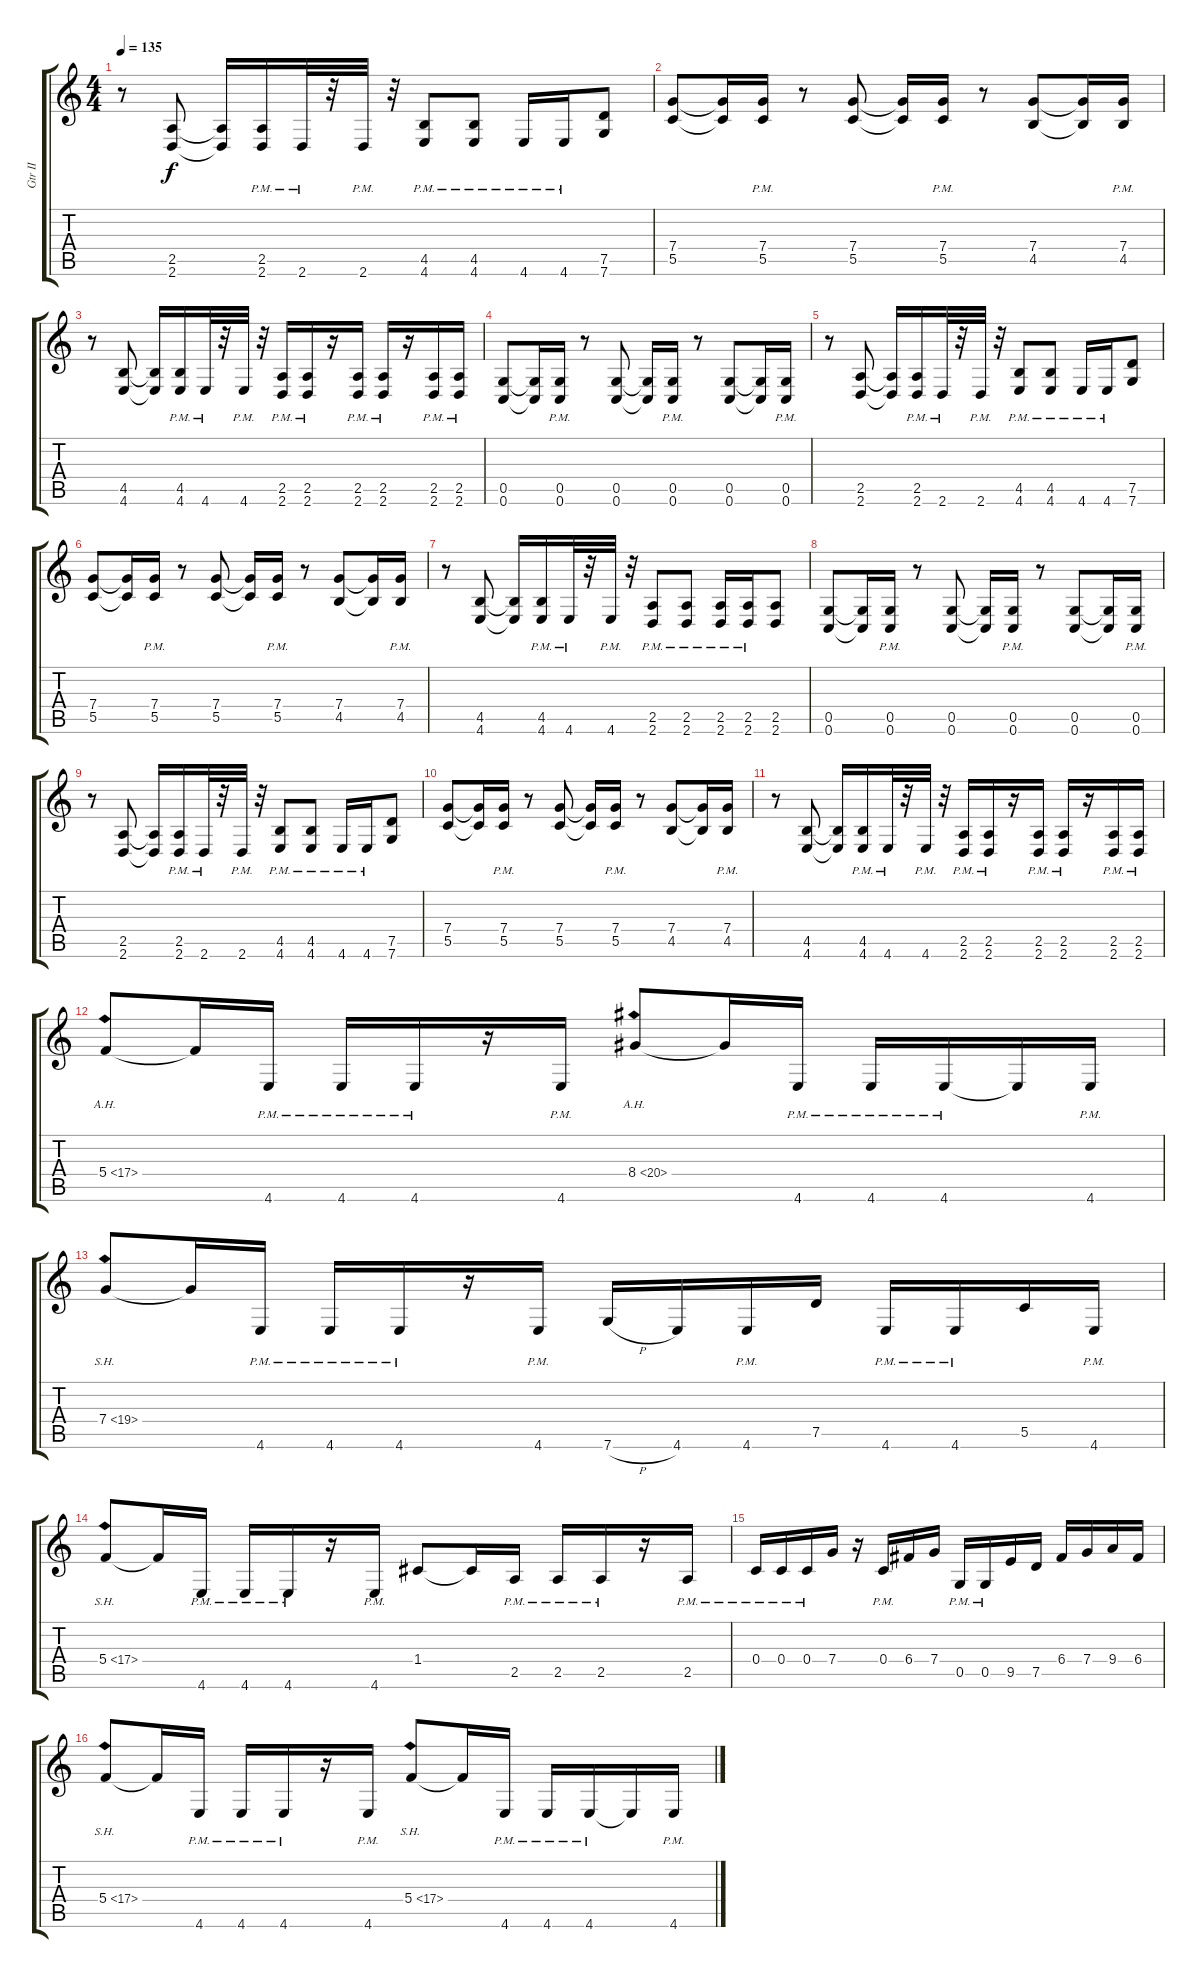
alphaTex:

\track ("Gtr II" "Gtr II") {instrument overdrivenguitar}
\staff {score tabs}
\tuning (D4 A3 F3 C3 G2 C2) {hide}
\ts (4 4)
\tempo 135
\clef g2
\ks c
r.8{dy f} (2.5 2.6).8 (2.5{t} 2.6{t}).16 (2.5{pm} 2.6{pm}).16 2.6{pm}.32 r.32 2.6{pm}.32 r.32 (4.5{pm} 4.6{pm}).8 (4.5{pm} 4.6{pm}).8 4.6{pm}.16 4.6{pm}.16 (7.5 7.6).8 |
(7.4 5.5).8 (7.4{t} 5.5{t}).16 (7.4 5.5{pm}).16 r.8 (7.4 5.5).8 (7.4{t} 5.5{t}).16 (7.4 5.5{pm}).16 r.8 (7.4 4.5).8 (7.4{t} 4.5{t}).16 (7.4 4.5{pm}).16 |
r.8 (4.5 4.6).8 (4.5{t} 4.6{t}).16 (4.5{pm} 4.6{pm}).16 4.6{pm}.32 r.32 4.6{pm}.32 r.32 (2.5{pm} 2.6{pm}).16 (2.5{pm} 2.6{pm}).16 r.16 (2.5{pm} 2.6{pm}).16 (2.5{pm} 2.6{pm}).16 r.16 (2.5{pm} 2.6{pm}).16 (2.5{pm} 2.6{pm}).16 |
(0.5 0.6).8 (0.5{t} 0.6{t}).16 (0.5{pm} 0.6{pm}).16 r.8 (0.5 0.6).8 (0.5{t} 0.6{t}).16 (0.5{pm} 0.6{pm}).16 r.8 (0.5 0.6).8 (0.5{t} 0.6{t}).16 (0.5{pm} 0.6{pm}).16 |
r.8 (2.5 2.6).8 (2.5{t} 2.6{t}).16 (2.5{pm} 2.6{pm}).16 2.6{pm}.32 r.32 2.6{pm}.32 r.32 (4.5{pm} 4.6{pm}).8 (4.5{pm} 4.6{pm}).8 4.6{pm}.16 4.6{pm}.16 (7.5 7.6).8 |
(7.4 5.5).8 (7.4{t} 5.5{t}).16 (7.4 5.5{pm}).16 r.8 (7.4 5.5).8 (7.4{t} 5.5{t}).16 (7.4 5.5{pm}).16 r.8 (7.4 4.5).8 (7.4{t} 4.5{t}).16 (7.4 4.5{pm}).16 |
r.8 (4.5 4.6).8 (4.5{t} 4.6{t}).16 (4.5{pm} 4.6{pm}).16 4.6{pm}.32 r.32 4.6{pm}.32 r.32 (2.5{pm} 2.6{pm}).8 (2.5{pm} 2.6{pm}).8 (2.5{pm} 2.6{pm}).16 (2.5{pm} 2.6{pm}).16 (2.5 2.6).8 |
(0.5 0.6).8 (0.5{t} 0.6{t}).16 (0.5{pm} 0.6{pm}).16 r.8 (0.5 0.6).8 (0.5{t} 0.6{t}).16 (0.5{pm} 0.6{pm}).16 r.8 (0.5 0.6).8 (0.5{t} 0.6{t}).16 (0.5{pm} 0.6{pm}).16 |
r.8 (2.5 2.6).8 (2.5{t} 2.6{t}).16 (2.5{pm} 2.6{pm}).16 2.6{pm}.32 r.32 2.6{pm}.32 r.32 (4.5{pm} 4.6{pm}).8 (4.5{pm} 4.6{pm}).8 4.6{pm}.16 4.6{pm}.16 (7.5 7.6).8 |
(7.4 5.5).8 (7.4{t} 5.5{t}).16 (7.4 5.5{pm}).16 r.8 (7.4 5.5).8 (7.4{t} 5.5{t}).16 (7.4 5.5{pm}).16 r.8 (7.4 4.5).8 (7.4{t} 4.5{t}).16 (7.4 4.5{pm}).16 |
r.8 (4.5 4.6).8 (4.5{t} 4.6{t}).16 (4.5{pm} 4.6{pm}).16 4.6{pm}.32 r.32 4.6{pm}.32 r.32 (2.5{pm} 2.6{pm}).16 (2.5{pm} 2.6{pm}).16 r.16 (2.5{pm} 2.6{pm}).16 (2.5{pm} 2.6{pm}).16 r.16 (2.5{pm} 2.6{pm}).16 (2.5{pm} 2.6{pm}).16 |
5.4{ah 12}.8 5.4{t}.16 4.6{pm}.16 4.6{pm}.16 4.6{pm}.16 r.16 4.6{pm}.16 8.4{ah 12}.8 8.4{t}.16 4.6{pm}.16 4.6{pm}.16 4.6{pm}.16 4.6{t}.16 4.6{pm}.16 |
7.4{sh 12}.8 7.4{t}.16 4.6{pm}.16 4.6{pm}.16 4.6{pm}.16 r.16 4.6{pm}.16 7.6{h}.16 4.6.16 4.6{pm}.16 7.5.16 4.6{pm}.16 4.6{pm}.16 5.5.16 4.6{pm}.16 |
5.4{sh 12}.8 5.4{t}.16 4.6{pm}.16 4.6{pm}.16 4.6{pm}.16 r.16 4.6{pm}.16 1.4.8 1.4{t}.16 2.5{pm}.16 2.5{pm}.16 2.5{pm}.16 r.16 2.5{pm}.16 |
0.4{pm}.16 0.4{pm}.16 0.4{pm}.16 7.4.16 r.16 0.4{pm}.16 6.4.16 7.4.16 0.5{pm}.16 0.5{pm}.16 9.5.16 7.5.16 6.4.16 7.4.16 9.4.16 6.4.16 |
5.4{sh 12}.8 5.4{t}.16 4.6{pm}.16 4.6{pm}.16 4.6{pm}.16 r.16 4.6{pm}.16 5.4{sh 12}.8 5.4{t}.16 4.6{pm}.16 4.6{pm}.16 4.6{pm}.16 4.6{t}.16 4.6{pm}.16
